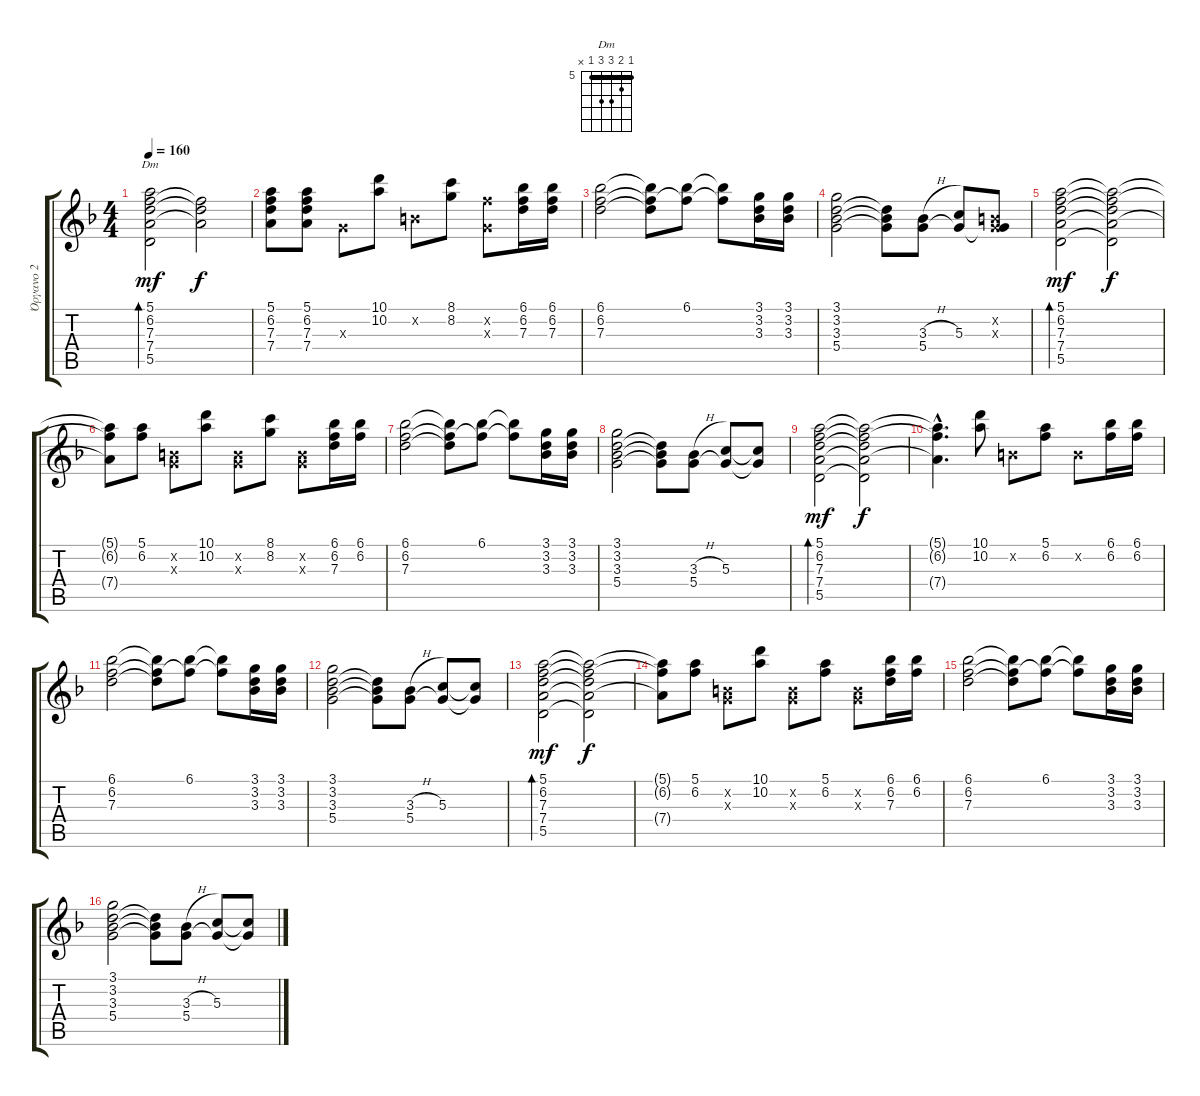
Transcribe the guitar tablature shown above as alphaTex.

\track ("Όργανο 2" "Όργανο 2") {instrument overdrivenguitar}
\staff {score tabs}
\tuning (E4 B3 G3 D3 A2 E2) {hide}
\chord ("Dm" 5 6 7 7 5 x) {firstfret 5 barre 5}
\ts (4 4)
\tempo 160
\clef g2
\ks dminor
(5.1 6.2 7.3 7.4 5.5).2{bd 120 ch "Dm" dy mf} (6.2{t} 7.3{t} 7.4{t}).2{dy f} |
(5.1 6.2 7.3 7.4).8 (5.1 6.2 7.3 7.4).8 0.3{x}.8 (10.1 10.2).8 0.2{x}.8 (8.1 8.2).8 (6.2{x} 0.3{x}).8 (6.1 6.2 7.3).16 (6.1 6.2 7.3).16 |
(6.1 6.2 7.3).2 (6.1{t} 6.2{t} 7.3{t}).8 (6.1 6.2{t}).8 (6.1{t} 6.2{t}).8 (3.1 3.2 3.3).16 (3.1 3.2 3.3).16 |
(3.1 3.2 3.3 5.4).2 (3.2{t} 3.3{t} 5.4{t}).8 (3.3{h} 5.4).8 (5.3 5.4{t}).8 (0.2{x} 0.3{x} 5.4{t}).8 |
(5.1 6.2 7.3 7.4 5.5).2{bd 120 dy mf} (5.1{t} 6.2{t} 7.3{t} 7.4{t} 5.5{t}).2{dy f} |
(5.1{t} 6.2{t} 7.4{t}).8 (5.1 6.2).8 (0.2{x} 0.3{x}).8 (10.1 10.2).8 (0.2{x} 0.3{x}).8 (8.1 8.2).8 (0.2{x} 0.3{x}).8 (6.1 6.2 7.3).16 (6.1 6.2).16 |
(6.1 6.2 7.3).2 (6.1{t} 6.2{t} 7.3{t}).8 (6.1 6.2{t}).8 (6.1{t} 6.2{t}).8 (3.1 3.2 3.3).16 (3.1 3.2 3.3).16 |
(3.1 3.2 3.3 5.4).2 (3.2{t} 3.3{t} 5.4{t}).8 (3.3{h} 5.4).8 (5.3 5.4{t}).8 (5.3{t} 5.4{t}).8 |
(5.1 6.2 7.3 7.4 5.5).2{bd 120 dy mf} (5.1{t} 6.2{t} 7.3{t} 7.4{t} 5.5{t}).2{dy f} |
(5.1{hac t} 6.2{hac t} 7.4{hac t}).4{d} (10.1 10.2).8 0.2{x}.8 (5.1 6.2).8 0.2{x}.8 (6.1 6.2).16 (6.1 6.2).16 |
(6.1 6.2 7.3).2 (6.1{t} 6.2{t} 7.3{t}).8 (6.1 6.2{t}).8 (6.1{t} 6.2{t}).8 (3.1 3.2 3.3).16 (3.1 3.2 3.3).16 |
(3.1 3.2 3.3 5.4).2 (3.2{t} 3.3{t} 5.4{t}).8 (3.3{h} 5.4).8 (5.3 5.4{t}).8 (5.3{t} 5.4{t}).8 |
(5.1 6.2 7.3 7.4 5.5).2{bd 120 dy mf} (5.1{t} 6.2{t} 7.3{t} 7.4{t} 5.5{t}).2{dy f} |
(5.1{t} 6.2{t} 7.4{t}).8 (5.1 6.2).8 (0.2{x} 0.3{x}).8 (10.1 10.2).8 (0.2{x} 0.3{x}).8 (5.1 6.2).8 (0.2{x} 0.3{x}).8 (6.1 6.2 7.3).16 (6.1 6.2).16 |
(6.1 6.2 7.3).2 (6.1{t} 6.2{t} 7.3{t}).8 (6.1 6.2{t}).8 (6.1{t} 6.2{t}).8 (3.1 3.2 3.3).16 (3.1 3.2 3.3).16 |
(3.1 3.2 3.3 5.4).2 (3.2{t} 3.3{t} 5.4{t}).8 (3.3{h} 5.4).8 (5.3 5.4{t}).8 (5.3{t} 5.4{t}).8
